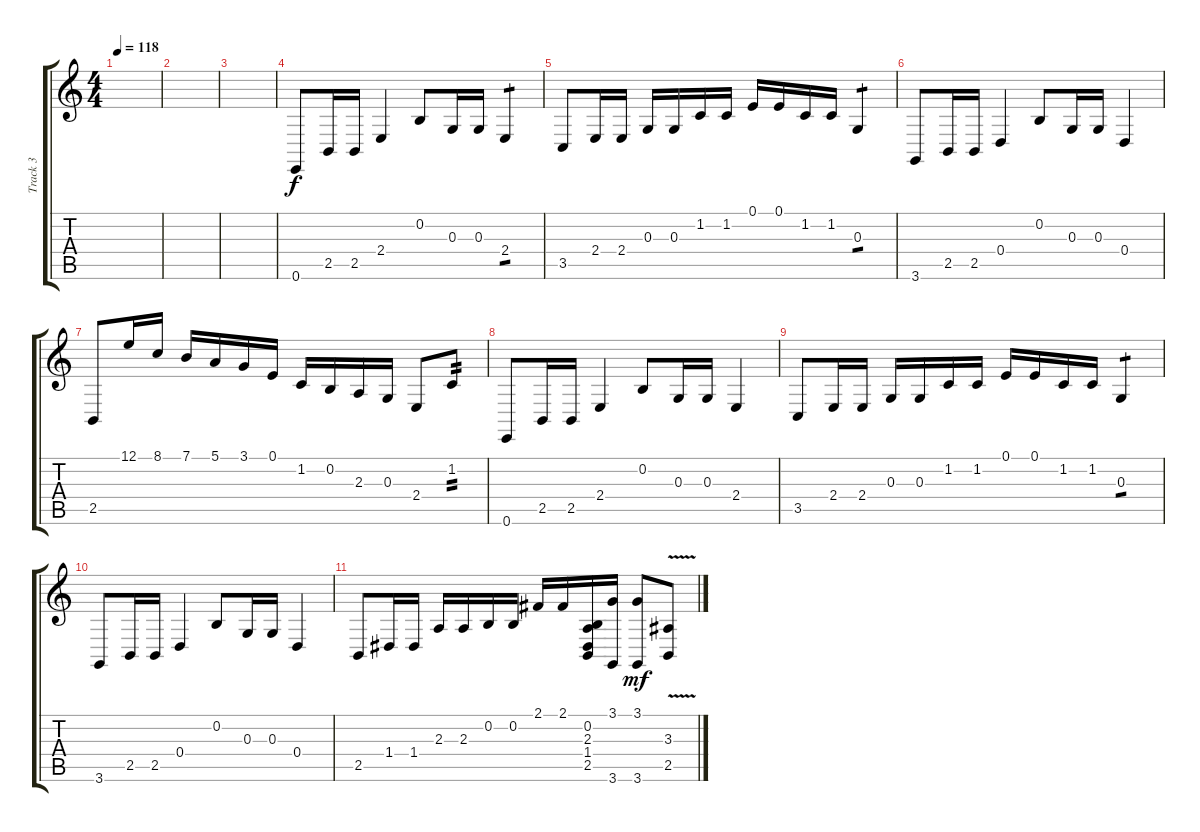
\track ("Track 3" "Track 3") {instrument melodictom}
\staff {score tabs}
\tuning (E4 B3 G3 D3 A2 E2) {hide}
\ts (4 4)
\tempo 118
\clef g2
\ks c
|
|
|
0.6.8 2.5.16 2.5.16 2.4.4 0.2.8 0.3.16 0.3.16 2.4.4{tp 1} |
3.5.8 2.4.16 2.4.16 0.3.16 0.3.16 1.2.16 1.2.16 0.1.16 0.1.16 1.2.16 1.2.16 0.3.4{tp 1} |
3.6.8 2.5.16 2.5.16 0.4.4 0.2.8 0.3.16 0.3.16 0.4.4 |
\section ("" "")
2.5.8 12.1.16 8.1.16 7.1.16 5.1.16 3.1.16 0.1.16 1.2.16 0.2.16 2.3.16 0.3.16 2.4.8 1.2.8{tp 2} |
0.6.8 2.5.16 2.5.16 2.4.4 0.2.8 0.3.16 0.3.16 2.4.4 |
3.5.8 2.4.16 2.4.16 0.3.16 0.3.16 1.2.16 1.2.16 0.1.16 0.1.16 1.2.16 1.2.16 0.3.4{tp 1} |
3.6.8 2.5.16 2.5.16 0.4.4 0.2.8 0.3.16 0.3.16 0.4.4 |
2.5.8 1.4.16 1.4.16 2.3.16 2.3.16 0.2.16 0.2.16 2.1.16 2.1.16 (0.2 2.3 1.4 2.5).16 (3.1 3.6).16 (3.1 3.6).8{dy mf} (3.3{v} 2.5).8
